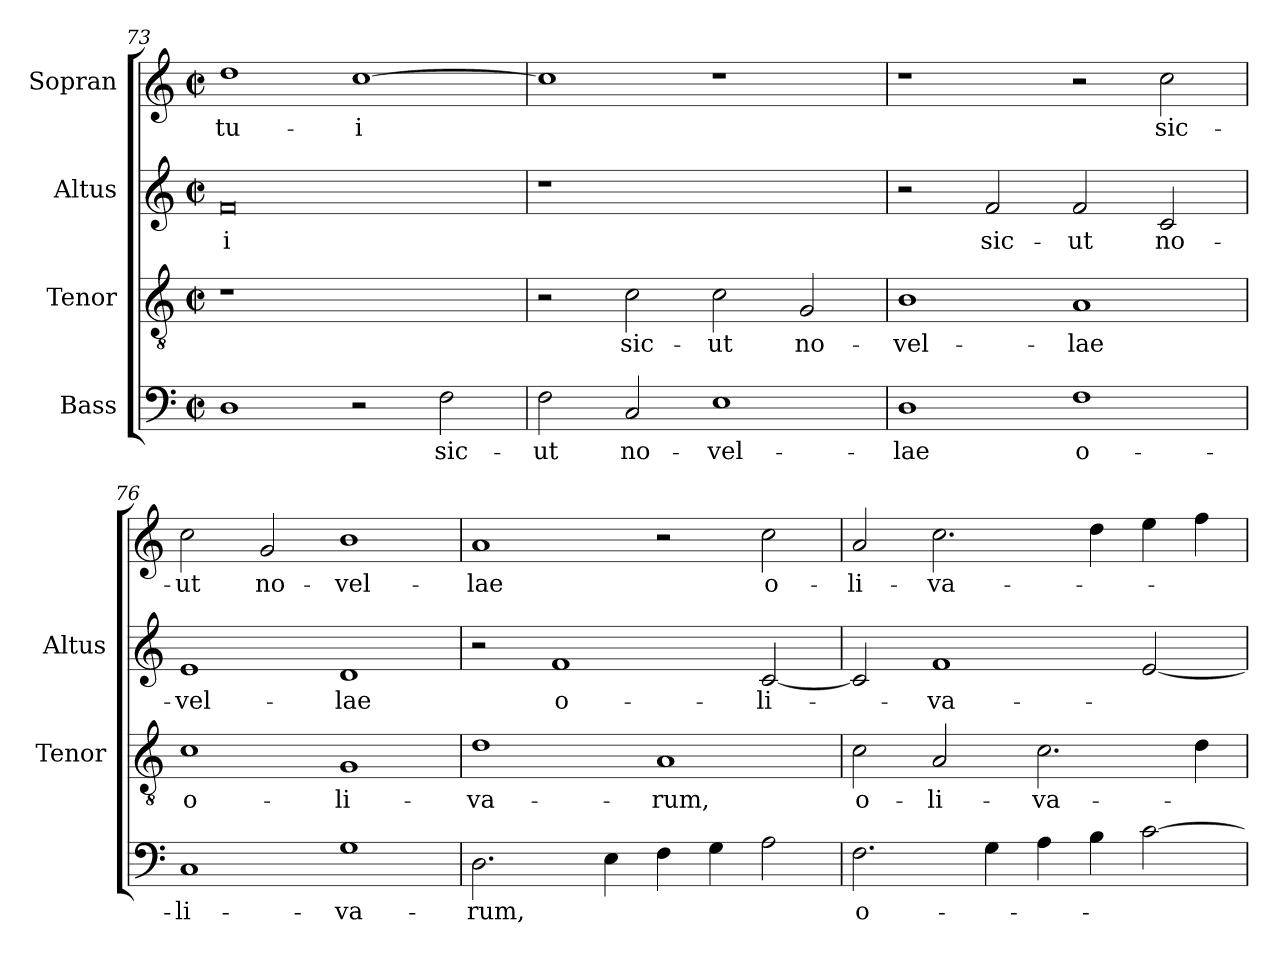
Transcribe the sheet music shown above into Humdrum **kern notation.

**kern	**text	**kern	**text	**kern	**text	**kern	**text
*part4	*part4	*part3	*part3	*part2	*part2	*part1	*part1
*staff4	*staff4	*staff3	*staff3	*staff2	*staff2	*staff1	*staff1
*I"Bass	*	*I"Tenor	*	*I"Altus	*	*I"Sopran	*
*	*	*I'Tenor	*	*I'Altus	*	*	*
*clefF4	*	*clefGv2	*	*clefG2	*	*clefG2	*
*	*	*ITrd7c12	*	*	*	*	*
*k[]	*	*k[]	*	*k[]	*	*k[]	*
*C:	*	*C:	*	*C:	*	*C:	*
*M2/2	*	*M2/2	*	*M2/2	*	*M2/2	*
*met(c|)	*	*met(c|)	*	*met(c|)	*	*met(c|)	*
=73	=73	=73	=73	=73	=73	=73	=73
!	!	!LO:N:vis=1	!	!	!	!	!
!	!	!	!	!	!LO:LY:b:color=#000000	!	!
!	!	!	!	!	!	!	!LO:LY:b:color=#000000
1Di	.	1r	.	0fi	-i	1ddi	tu-
!	!	!	!	!	!	!	!LO:LY:b:color=#000000
2r	.	1ryy	.	.	.	[>1cci	-i
!	!LO:LY:b:color=#000000	!	!	!	!	!	!
2Fi\	sic-	.	.	.	.	.	.
=74	=74	=74	=74	=74	=74	=74	=74
!	!LO:LY:b:color=#000000	!	!	!LO:N:vis=1	!	!	!
2Fi\	-ut	2r	.	1r	.	1cci]	.
!	!LO:LY:b:color=#000000	!	!	!	!	!	!
!	!	!	!LO:LY:b:color=#000000	!	!	!	!
2Ci/	no-	2Ci\	sic-	.	.	.	.
!	!LO:LY:b:color=#000000	!	!	!	!	!	!
!	!	!	!LO:LY:b:color=#000000	!	!	!	!
1Ei	-vel-	2Ci\	-ut	1ryy	.	1r	.
!	!	!	!LO:LY:b:color=#000000	!	!	!	!
.	.	2GGi/	no-	.	.	.	.
=75	=75	=75	=75	=75	=75	=75	=75
!	!LO:LY:b:color=#000000	!	!	!	!	!	!
!	!	!	!LO:LY:b:color=#000000	!	!	!	!
1Di	-lae	1BBi	-vel-	2r	.	1r	.
!	!	!	!	!	!LO:LY:b:color=#000000	!	!
.	.	.	.	2fi/	sic-	.	.
!	!LO:LY:b:color=#000000	!	!	!	!	!	!
!	!	!	!LO:LY:b:color=#000000	!	!	!	!
!	!	!	!	!	!LO:LY:b:color=#000000	!	!
1Fi	o-	1AAi	-lae	2fi/	-ut	2r	.
!	!	!	!	!	!LO:LY:b:color=#000000	!	!
!	!	!	!	!	!	!	!LO:LY:b:color=#000000
.	.	.	.	2ci/	no-	2cci\	sic-
!!LO:PB:g=z
=76	=76	=76	=76	=76	=76	=76	=76
!	!LO:LY:b:color=#000000	!	!	!	!	!	!
!	!	!	!LO:LY:b:color=#000000	!	!	!	!
!	!	!	!	!	!LO:LY:b:color=#000000	!	!
!	!	!	!	!	!	!	!LO:LY:b:color=#000000
1Ci	-li-	1Ci	o-	1ei	-vel-	2cci\	-ut
!	!	!	!	!	!	!	!LO:LY:b:color=#000000
.	.	.	.	.	.	2gi/	no-
!	!LO:LY:b:color=#000000	!	!	!	!	!	!
!	!	!	!LO:LY:b:color=#000000	!	!	!	!
!	!	!	!	!	!LO:LY:b:color=#000000	!	!
!	!	!	!	!	!	!	!LO:LY:b:color=#000000
1Gi	-va-	1GGi	-li-	1di	-lae	1bi	-vel-
=77	=77	=77	=77	=77	=77	=77	=77
!	!LO:LY:b:color=#000000	!	!	!	!	!	!
!	!	!	!LO:LY:b:color=#000000	!	!	!	!
!	!	!	!	!	!	!	!LO:LY:b:color=#000000
2.Di\	-rum,	1Di	-va-	2r	.	1ai	-lae
!	!	!	!	!	!LO:LY:b:color=#000000	!	!
.	.	.	.	1fi	o-	.	.
4Ei\	.	.	.	.	.	.	.
!	!	!	!LO:LY:b:color=#000000	!	!	!	!
4Fi\	.	1AAi	-rum,	.	.	2r	.
4Gi\	.	.	.	.	.	.	.
!	!	!	!	!	!LO:LY:b:color=#000000	!	!
!	!	!	!	!	!	!	!LO:LY:b:color=#000000
2Ai\	.	.	.	[<2ci/	-li-	2cci\	o-
=78	=78	=78	=78	=78	=78	=78	=78
!	!LO:LY:b:color=#000000	!	!	!	!	!	!
!	!	!	!LO:LY:b:color=#000000	!	!	!	!
!	!	!	!	!	!	!	!LO:LY:b:color=#000000
2.Fi\	o-	2Ci\	o-	2ci/]	.	2ai/	-li-
!	!	!	!LO:LY:b:color=#000000	!	!	!	!
!	!	!	!	!	!LO:LY:b:color=#000000	!	!
!	!	!	!	!	!	!	!LO:LY:b:color=#000000
.	.	2AAi/	-li-	1fi	-va-	2.cci\	-va-
4Gi\	.	.	.	.	.	.	.
!	!	!	!LO:LY:b:color=#000000	!	!	!	!
4Ai\	.	2.Ci\	-va-	.	.	.	.
4Bi\	.	.	.	.	.	4ddi\	.
[>2ci\	.	.	.	[<2ei/	.	4eei\	.
.	.	4Di\	.	.	.	4ffi\	.
=	=	=	=	=	=	=	=
*-	*-	*-	*-	*-	*-	*-	*-
